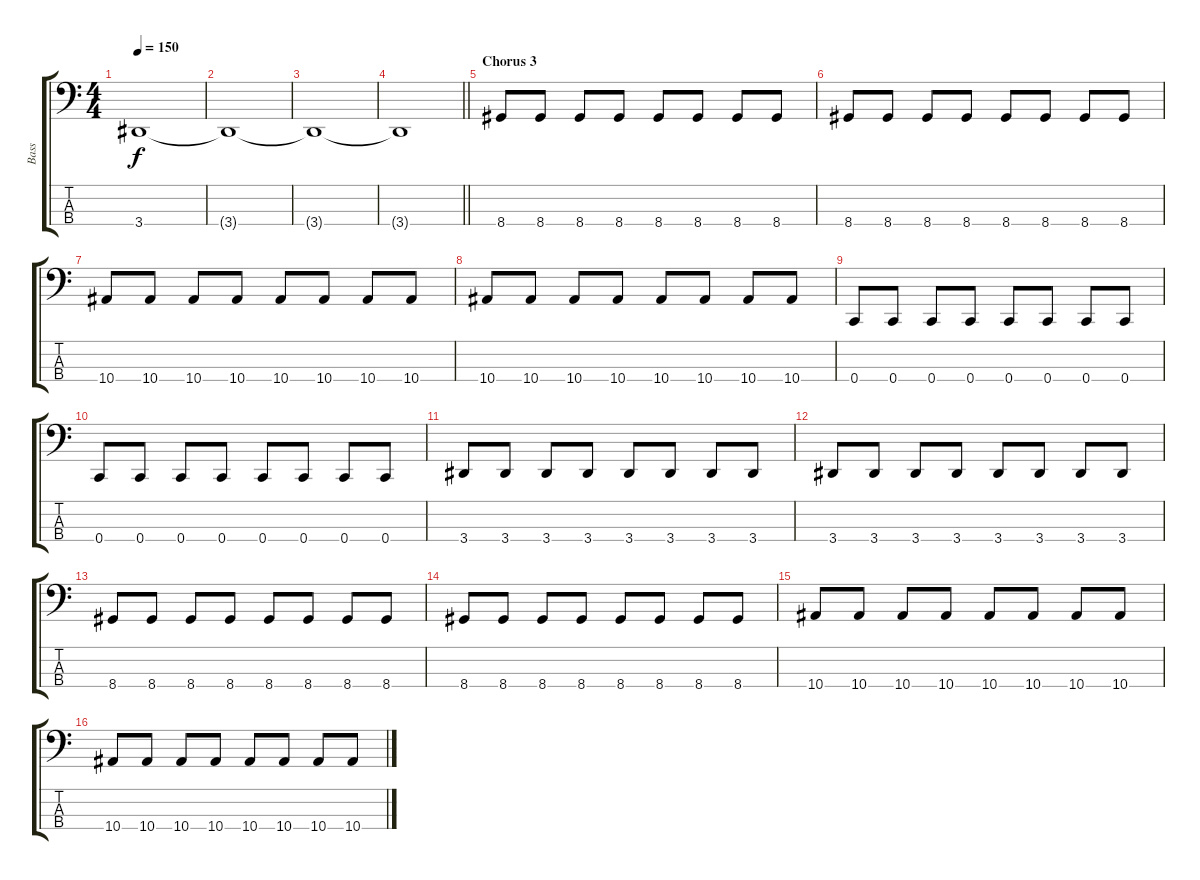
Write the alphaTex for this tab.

\track ("Bass" "Bass") {instrument electricbassfinger}
\staff {score tabs}
\tuning (Eb2 Bb1 F1 C1) {hide}
\ts (4 4)
\tempo 150
\clef f4
\ks c
3.4.1{dy f} |
3.4{t}.1 |
3.4{t}.1 |
\barLineRight lightlight
3.4{t}.1 |
\section ("" "Chorus 3")
8.4.8 8.4.8 8.4.8 8.4.8 8.4.8 8.4.8 8.4.8 8.4.8 |
8.4.8 8.4.8 8.4.8 8.4.8 8.4.8 8.4.8 8.4.8 8.4.8 |
10.4.8 10.4.8 10.4.8 10.4.8 10.4.8 10.4.8 10.4.8 10.4.8 |
10.4.8 10.4.8 10.4.8 10.4.8 10.4.8 10.4.8 10.4.8 10.4.8 |
0.4.8 0.4.8 0.4.8 0.4.8 0.4.8 0.4.8 0.4.8 0.4.8 |
0.4.8 0.4.8 0.4.8 0.4.8 0.4.8 0.4.8 0.4.8 0.4.8 |
3.4.8 3.4.8 3.4.8 3.4.8 3.4.8 3.4.8 3.4.8 3.4.8 |
3.4.8 3.4.8 3.4.8 3.4.8 3.4.8 3.4.8 3.4.8 3.4.8 |
8.4.8 8.4.8 8.4.8 8.4.8 8.4.8 8.4.8 8.4.8 8.4.8 |
8.4.8 8.4.8 8.4.8 8.4.8 8.4.8 8.4.8 8.4.8 8.4.8 |
10.4.8 10.4.8 10.4.8 10.4.8 10.4.8 10.4.8 10.4.8 10.4.8 |
10.4.8 10.4.8 10.4.8 10.4.8 10.4.8 10.4.8 10.4.8 10.4.8
